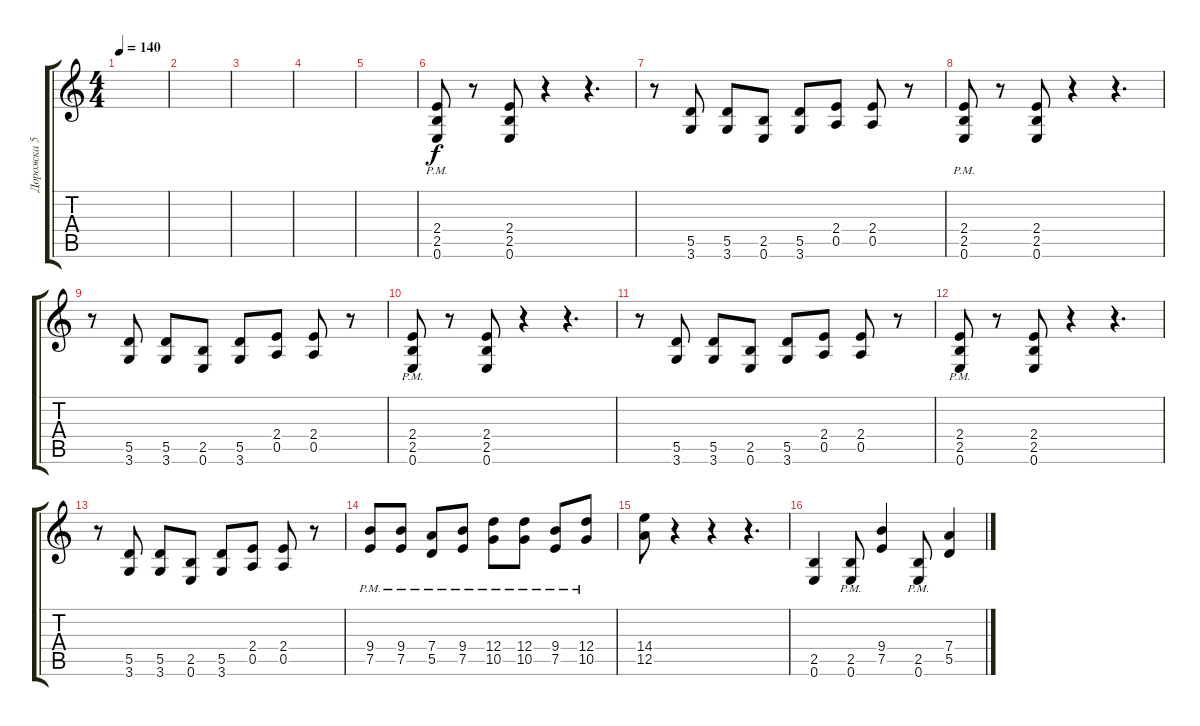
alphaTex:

\track ("Дорожка 5" "Дорожка 5") {instrument overdrivenguitar}
\staff {score tabs}
\tuning (E4 B3 G3 D3 A2 E2) {hide}
\ts (4 4)
\tempo 140
\clef g2
\ks c
|
|
|
|
|
(2.4 2.5 0.6{pm}).8 r.8 (2.4 2.5 0.6).8 r.4 r.4{d} |
r.8 (5.5 3.6).8 (5.5 3.6).8 (2.5 0.6).8 (5.5 3.6).8 (2.4 0.5).8 (2.4 0.5).8 r.8 |
(2.4 2.5 0.6{pm}).8 r.8 (2.4 2.5 0.6).8 r.4 r.4{d} |
r.8 (5.5 3.6).8 (5.5 3.6).8 (2.5 0.6).8 (5.5 3.6).8 (2.4 0.5).8 (2.4 0.5).8 r.8 |
(2.4 2.5 0.6{pm}).8 r.8 (2.4 2.5 0.6).8 r.4 r.4{d} |
r.8 (5.5 3.6).8 (5.5 3.6).8 (2.5 0.6).8 (5.5 3.6).8 (2.4 0.5).8 (2.4 0.5).8 r.8 |
(2.4 2.5 0.6{pm}).8 r.8 (2.4 2.5 0.6).8 r.4 r.4{d} |
r.8 (5.5 3.6).8 (5.5 3.6).8 (2.5 0.6).8 (5.5 3.6).8 (2.4 0.5).8 (2.4 0.5).8 r.8 |
(9.4 7.5{pm}).8 (9.4 7.5{pm}).8 (7.4 5.5{pm}).8 (9.4 7.5{pm}).8 (12.4 10.5{pm}).8 (12.4 10.5{pm}).8 (9.4 7.5{pm}).8 (12.4 10.5{pm}).8 |
(14.4 12.5).8 r.4 r.4 r.4{d} |
(2.5 0.6).4 (2.5{pm} 0.6{pm}).8 (9.4 7.5).4 (2.5{pm} 0.6{pm}).8 (7.4 5.5).4
